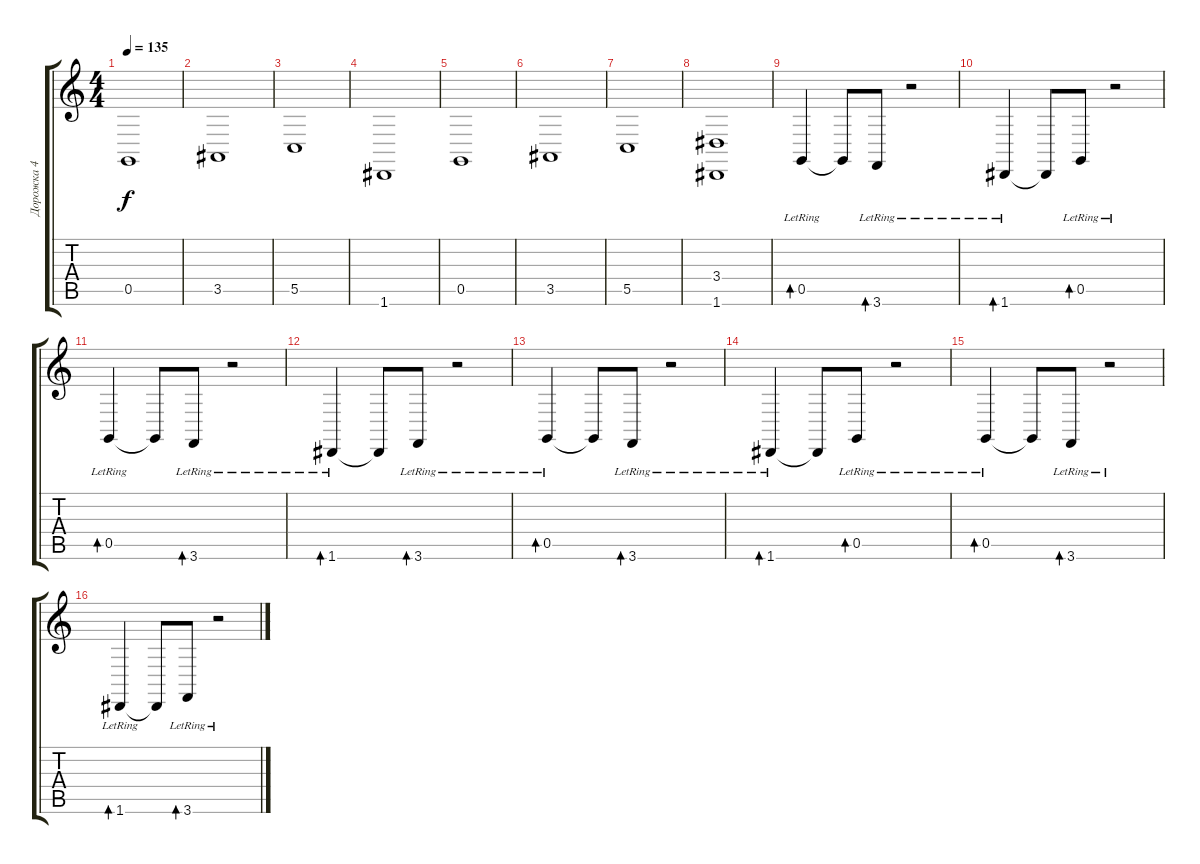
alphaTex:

\track ("Дорожка 4" "Дорожка 4") {instrument stringensemble2}
\staff {score tabs}
\tuning (D4 A3 F3 C3 G2 D2) {hide}
\ts (4 4)
\tempo 135
\clef g2
\ks c
0.5.1{dy f} |
3.5.1 |
5.5.1 |
1.6.1 |
0.5.1 |
3.5.1 |
5.5.1 |
(3.4 1.6).1 |
0.5{lr}.4{bd 60} 0.5{t}.8 3.6{lr}.8{bd 60} r.2 |
1.6{lr}.4{bd 60} 1.6{t}.8 0.5{lr}.8{bd 60} r.2 |
0.5{lr}.4{bd 60} 0.5{t}.8 3.6{lr}.8{bd 60} r.2 |
1.6{lr}.4{bd 60} 1.6{t}.8 3.6{lr}.8{bd 60} r.2 |
0.5{lr}.4{bd 60} 0.5{t}.8 3.6{lr}.8{bd 60} r.2 |
1.6{lr}.4{bd 60} 1.6{t}.8 0.5{lr}.8{bd 60} r.2 |
0.5{lr}.4{bd 60} 0.5{t}.8 3.6{lr}.8{bd 60} r.2 |
1.6{lr}.4{bd 60} 1.6{t}.8 3.6{lr}.8{bd 60} r.2
